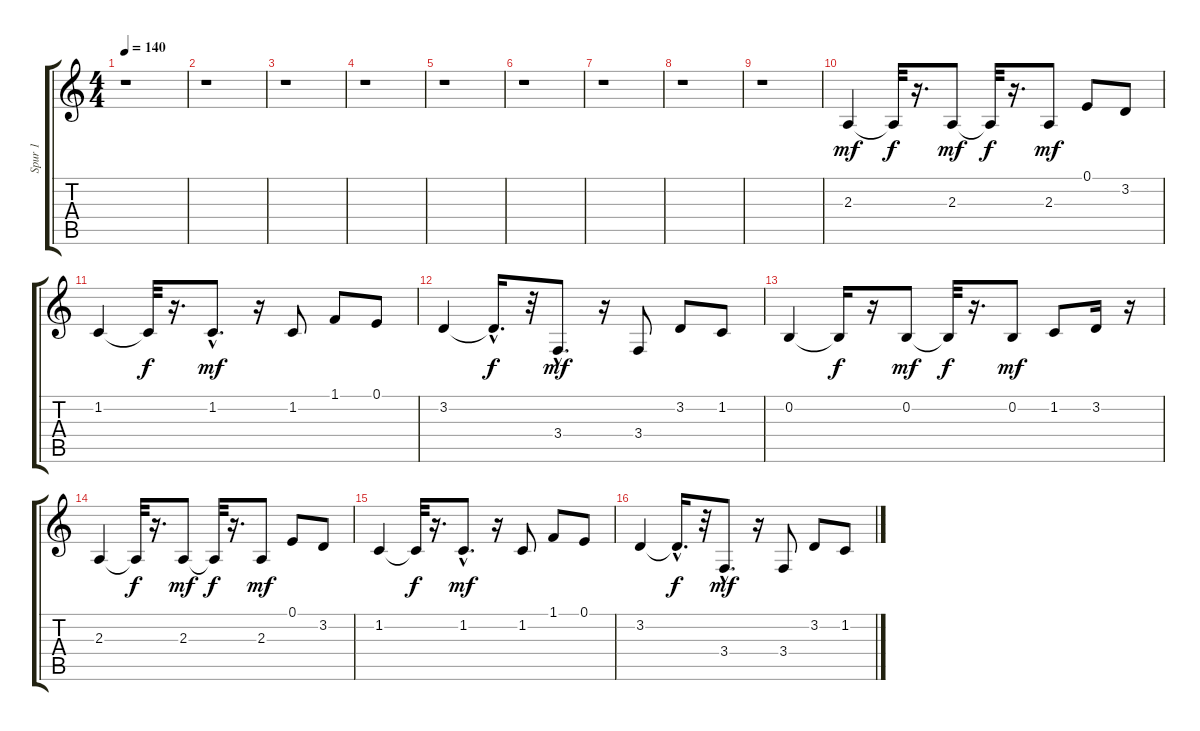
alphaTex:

\track ("Spur 1" "Spur 1") {instrument sitar}
\staff {score tabs}
\tuning (E4 B3 G3 D3 A2 E2) {hide}
\ts (4 4)
\tempo 140
\clef g2
\ks c
r.1{dy ff} |
r.1 |
r.1 |
r.1 |
r.1 |
r.1 |
r.1 |
r.1 |
r.1 |
2.3.4{dy mf} 2.3{t}.32{dy f} r.16{d} 2.3.8{dy mf} 2.3{t}.32{dy f} r.16{d} 2.3.8{dy mf} 0.1.8 3.2.8 |
1.2.4 1.2{t}.32{dy f} r.16{d} 1.2{hac}.8{d dy mf} r.16 1.2.8 1.1.8 0.1.8 |
3.2.4 3.2{hac t}.16{d dy f} r.32 3.4{hac}.8{d dy mf} r.16 3.4.8 3.2.8 1.2.8 |
0.2.4 0.2{t}.16{dy f} r.16 0.2.8{dy mf} 0.2{t}.32{dy f} r.16{d} 0.2.8{dy mf} 1.2.8 3.2.16 r.16 |
2.3.4 2.3{t}.32{dy f} r.16{d} 2.3.8{dy mf} 2.3{t}.32{dy f} r.16{d} 2.3.8{dy mf} 0.1.8 3.2.8 |
1.2.4 1.2{t}.32{dy f} r.16{d} 1.2{hac}.8{d dy mf} r.16 1.2.8 1.1.8 0.1.8 |
3.2.4 3.2{hac t}.16{d dy f} r.32 3.4{hac}.8{d dy mf} r.16 3.4.8 3.2.8 1.2.8
